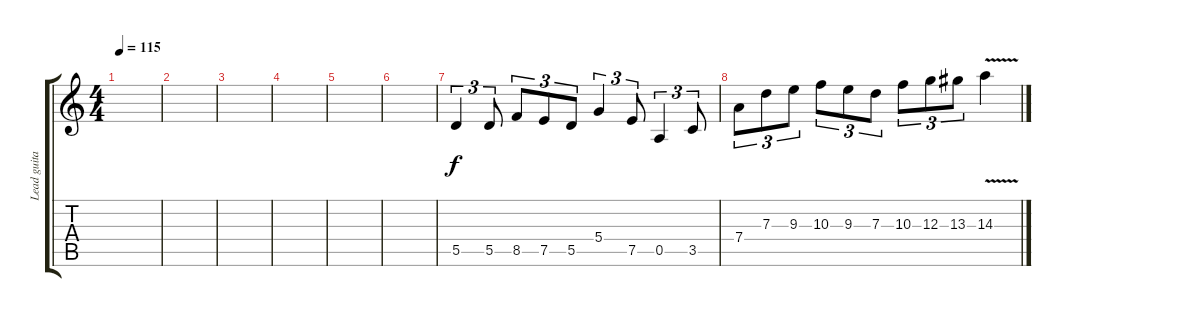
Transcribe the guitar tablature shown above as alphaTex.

\track ("Lead guitar" "Lead guita") {instrument distortionguitar}
\staff {score tabs}
\tuning (E4 B3 G3 D3 A2 E2) {hide}
\ts (4 4)
\tempo 115
\clef g2
\ks c
|
|
|
|
|
|
5.5.4{tu (3 2)} 5.5.8{tu (3 2)} 8.5.8{tu (3 2)} 7.5.8{tu (3 2)} 5.5.8{tu (3 2)} 5.4.4{tu (3 2)} 7.5.8{tu (3 2)} 0.5.4{tu (3 2)} 3.5.8{tu (3 2)} |
7.4.8{tu (3 2)} 7.3.8{tu (3 2)} 9.3.8{tu (3 2)} 10.3.8{tu (3 2)} 9.3.8{tu (3 2)} 7.3.8{tu (3 2)} 10.3.8{tu (3 2)} 12.3.8{tu (3 2)} 13.3.8{tu (3 2)} 14.3{v}.4
